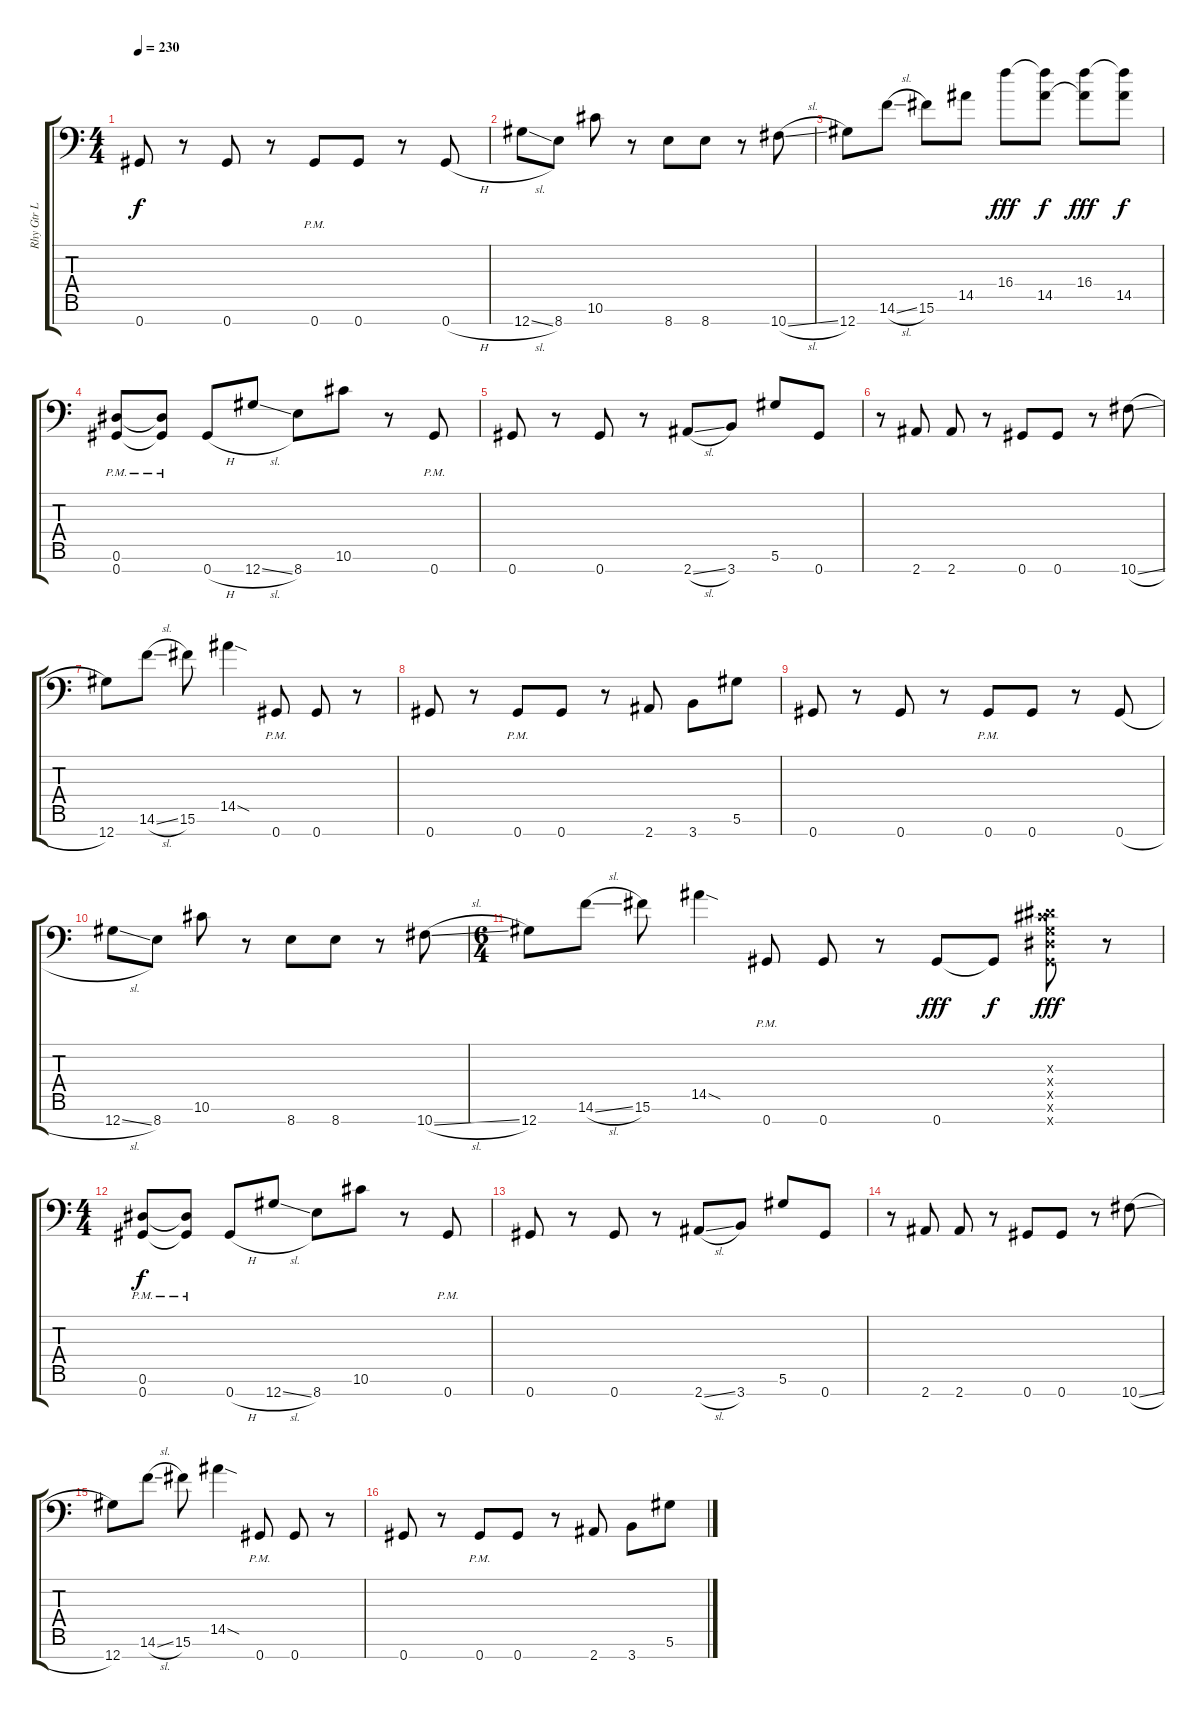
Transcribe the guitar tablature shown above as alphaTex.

\track ("Rhy Gtr L" "Rhy Gtr L") {instrument overdrivenguitar}
\staff {score tabs}
\tuning (Db4 Ab3 Eb3 Db3 Ab2 Eb2 Ab1) {hide}
\ts (4 4)
\tempo 230
\clef f4
\ks c
0.7.8{dy f} r.8 0.7.8 r.8 0.7{pm}.8 0.7.8 r.8 0.7{h}.8 |
12.7{sl}.8 8.7.8 10.6.8 r.8 8.7.8 8.7.8 r.8 10.7{sl}.8 |
12.7.8 14.6{sl}.8 15.6.8 14.5.8 16.4.8{dy fff} (16.4{t} 14.5).8{dy f} (16.4 14.5{t}).8{dy fff} (16.4{t} 14.5).8{dy f} |
(0.6{pm} 0.7{pm}).8 (0.6{pm t} 0.7{pm t}).8 0.7{h}.8 12.7{sl}.8 8.7.8 10.6.8 r.8 0.7{pm}.8 |
0.7.8 r.8 0.7.8 r.8 2.7{sl}.8 3.7.8 5.6.8 0.7.8 |
r.8 2.7.8 2.7.8 r.8 0.7.8 0.7.8 r.8 10.7{sl}.8 |
12.7.8 14.6{sl}.8 15.6.8 14.5{sod}.4 0.7{pm}.8 0.7.8 r.8 |
0.7.8 r.8 0.7{pm}.8 0.7.8 r.8 2.7.8 3.7.8 5.6.8 |
0.7.8 r.8 0.7.8 r.8 0.7{pm}.8 0.7.8 r.8 0.7{h}.8 |
12.7{sl}.8 8.7.8 10.6.8 r.8 8.7.8 8.7.8 r.8 10.7{sl}.8 |
\ts (6 4)
12.7.8 14.6{sl}.8 15.6.8 14.5{sod}.4 0.7{pm}.8 0.7.8 r.8 0.7.8{dy fff} 0.7{t}.8{dy f} (0.3{x} 0.4{x} 0.5{x} 0.6{x} 0.7{x}).8{dy fff} r.8 |
\ts (4 4)
(0.6{pm} 0.7{pm}).8{dy f} (0.6{pm t} 0.7{pm t}).8 0.7{h}.8 12.7{sl}.8 8.7.8 10.6.8 r.8 0.7{pm}.8 |
0.7.8 r.8 0.7.8 r.8 2.7{sl}.8 3.7.8 5.6.8 0.7.8 |
r.8 2.7.8 2.7.8 r.8 0.7.8 0.7.8 r.8 10.7{sl}.8 |
12.7.8 14.6{sl}.8 15.6.8 14.5{sod}.4 0.7{pm}.8 0.7.8 r.8 |
0.7.8 r.8 0.7{pm}.8 0.7.8 r.8 2.7.8 3.7.8 5.6.8
